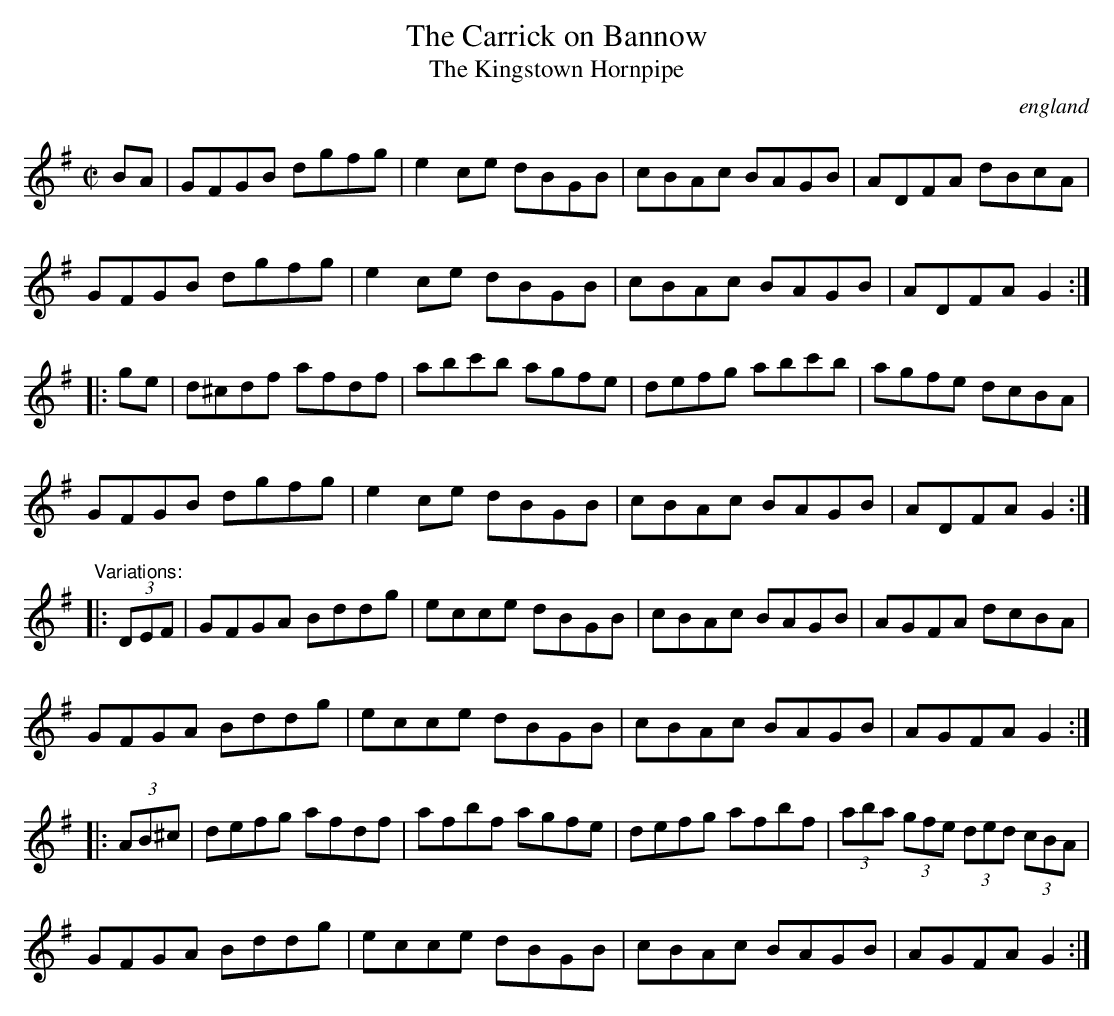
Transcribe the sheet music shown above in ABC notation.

X:1
T:Carrick on Bannow, The
T:Kingstown Hornpipe, The
O:england
M:C|
K:G
BA|GFGB dgfg|e2ce dBGB|cBAc BAGB|ADFA dBcA|
GFGB dgfg|e2ce dBGB|cBAc BAGB|ADFA G2:|
|:ge|d^cdf afdf|abc'b agfe|defg abc'b|agfe dcBA|
GFGB dgfg|e2ce dBGB|cBAc BAGB|ADFA G2:|
"Variations:"
|:(3DEF|GFGA Bddg|ecce dBGB|cBAc BAGB|AGFA dcBA|
GFGA Bddg|ecce dBGB|cBAc BAGB|AGFA G2:|
|:(3AB^c|defg afdf|afbf agfe|defg afbf|(3aba (3gfe (3ded (3cBA|
GFGA Bddg|ecce dBGB|cBAc BAGB|AGFA G2:|
